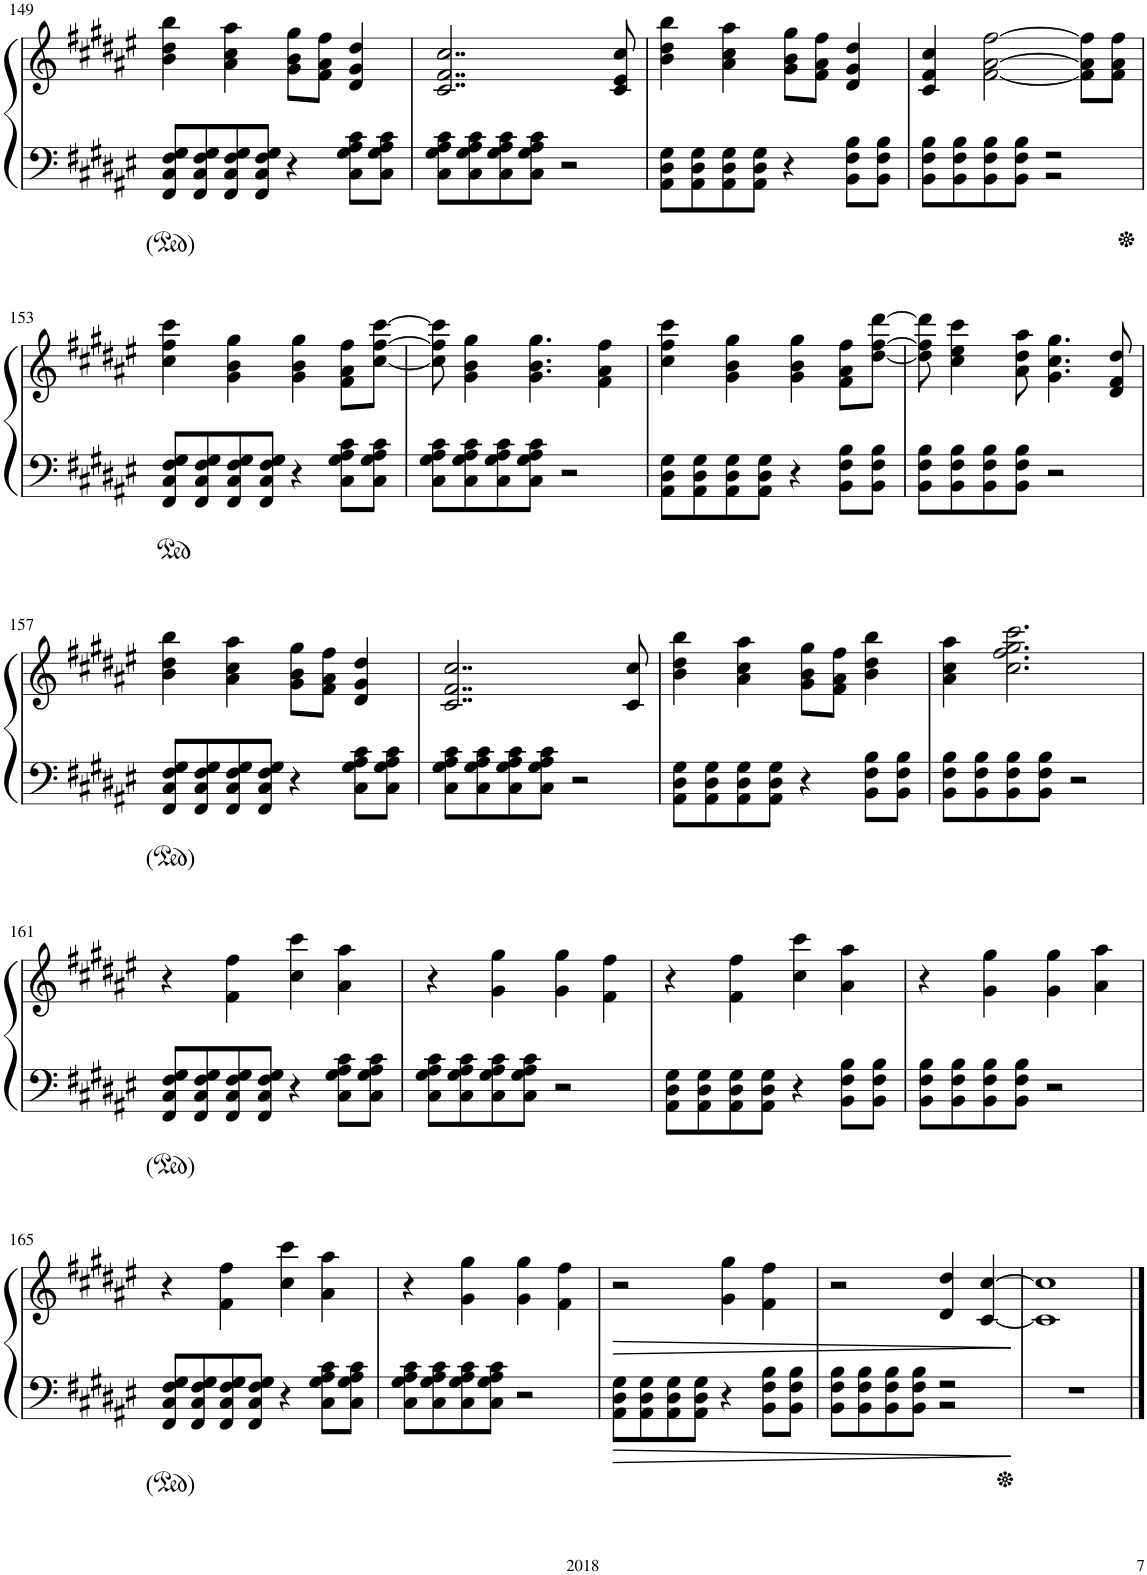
**kern	**kern	**dynam
*part1	*part1	*part1
*staff2	*staff1	*staff1/2
*I"Piano	*	*
*I'Pno.	*	*
!!LO:PB:g=z
*clefF4	*clefG2	*
*k[f#c#g#d#a#e#]	*k[f#c#g#d#a#e#]	*
*M4/4	*M4/4	*
=149	=149	=149
8FF#/ 8C#/ 8F#/ 8G#/L	4b\ 4dd#\ 4bb\	.
8FF#/ 8C#/ 8F#/ 8G#/	.	.
8FF#/ 8C#/ 8F#/ 8G#/	4a#\ 4cc#\ 4aa#\	.
8FF#/ 8C#/ 8F#/ 8G#/J	.	.
4r	8g#\ 8b\ 8gg#\L	.
.	8f#\ 8a#\ 8ff#\J	.
8C#\ 8G#\ 8A#\ 8c#\L	4d#/ 4g#/ 4dd#/	.
8C#\ 8G#\ 8A#\ 8c#\J	.	.
=150	=150	=150
8C#\ 8G#\ 8A#\ 8c#\L	2..c#/ 2..f#/ 2..cc#/	.
8C#\ 8G#\ 8A#\ 8c#\	.	.
8C#\ 8G#\ 8A#\ 8c#\	.	.
8C#\ 8G#\ 8A#\ 8c#\J	.	.
2r	.	.
.	8c#/ 8e#/ 8cc#/	.
=151	=151	=151
8AA#\ 8D#\ 8G#\L	4b\ 4dd#\ 4bb\	.
8AA#\ 8D#\ 8G#\	.	.
8AA#\ 8D#\ 8G#\	4a#\ 4cc#\ 4aa#\	.
8AA#\ 8D#\ 8G#\J	.	.
4r	8g#\ 8b\ 8gg#\L	.
.	8f#\ 8a#\ 8ff#\J	.
8BB\ 8F#\ 8B\L	4d#/ 4g#/ 4dd#/	.
8BB\ 8F#\ 8B\J	.	.
=152	=152	=152
*^	*	*
8BB\ 8F#\ 8B\L	2ryy	4c#/ 4f#/ 4cc#/	.
8BB\ 8F#\ 8B\	.	.	.
8BB\ 8F#\ 8B\	.	[2f#\ [2a#\ [2ff#\	.
8BB\ 8F#\ 8B\J	.	.	.
2r	2r	.	.
.	.	8f#\] 8a#\] 8ff#\]L	.
.	.	8f#\ 8a#\ 8ff#\J	.
*v	*v	*	*
!!LO:LB:g=z
=153	=153	=153
8FF#/ 8C#/ 8F#/ 8G#/L	4cc#\ 4ff#\ 4ccc#\	.
8FF#/ 8C#/ 8F#/ 8G#/	.	.
8FF#/ 8C#/ 8F#/ 8G#/	4g#\ 4b\ 4gg#\	.
8FF#/ 8C#/ 8F#/ 8G#/J	.	.
4r	4g#\ 4b\ 4gg#\	.
8C#\ 8G#\ 8A#\ 8c#\L	8f#\ 8a#\ 8ff#\L	.
8C#\ 8G#\ 8A#\ 8c#\J	[8cc#\ [8ff#\ [8ccc#\J	.
=154	=154	=154
8C#\ 8G#\ 8A#\ 8c#\L	8cc#\] 8ff#\] 8ccc#\]	.
8C#\ 8G#\ 8A#\ 8c#\	4g#\ 4b\ 4gg#\	.
8C#\ 8G#\ 8A#\ 8c#\	.	.
8C#\ 8G#\ 8A#\ 8c#\J	4.g#\ 4.b\ 4.gg#\	.
2r	.	.
.	4f#\ 4a#\ 4ff#\	.
=155	=155	=155
8AA#\ 8D#\ 8G#\L	4cc#\ 4ff#\ 4ccc#\	.
8AA#\ 8D#\ 8G#\	.	.
8AA#\ 8D#\ 8G#\	4g#\ 4b\ 4gg#\	.
8AA#\ 8D#\ 8G#\J	.	.
4r	4g#\ 4b\ 4gg#\	.
8BB\ 8F#\ 8B\L	8f#\ 8a#\ 8ff#\L	.
8BB\ 8F#\ 8B\J	[8dd#\ [8ff#\ [8ddd#\J	.
=156	=156	=156
8BB\ 8F#\ 8B\L	8dd#\] 8ff#\] 8ddd#\]	.
8BB\ 8F#\ 8B\	4cc#\ 4ee#\ 4ccc#\	.
8BB\ 8F#\ 8B\	.	.
8BB\ 8F#\ 8B\J	8a#\ 8dd#\ 8aa#\	.
2r	4.g#\ 4.cc#\ 4.gg#\	.
.	8d#/ 8f#/ 8dd#/	.
!!LO:LB:g=z
=157	=157	=157
8FF#/ 8C#/ 8F#/ 8G#/L	4b\ 4dd#\ 4bb\	.
8FF#/ 8C#/ 8F#/ 8G#/	.	.
8FF#/ 8C#/ 8F#/ 8G#/	4a#\ 4cc#\ 4aa#\	.
8FF#/ 8C#/ 8F#/ 8G#/J	.	.
4r	8g#\ 8b\ 8gg#\L	.
.	8f#\ 8a#\ 8ff#\J	.
8C#\ 8G#\ 8A#\ 8c#\L	4d#/ 4g#/ 4dd#/	.
8C#\ 8G#\ 8A#\ 8c#\J	.	.
=158	=158	=158
8C#\ 8G#\ 8A#\ 8c#\L	2..c#/ 2..f#/ 2..cc#/	.
8C#\ 8G#\ 8A#\ 8c#\	.	.
8C#\ 8G#\ 8A#\ 8c#\	.	.
8C#\ 8G#\ 8A#\ 8c#\J	.	.
2r	.	.
.	8c#/ 8cc#/	.
=159	=159	=159
8AA#\ 8D#\ 8G#\L	4b\ 4dd#\ 4bb\	.
8AA#\ 8D#\ 8G#\	.	.
8AA#\ 8D#\ 8G#\	4a#\ 4cc#\ 4aa#\	.
8AA#\ 8D#\ 8G#\J	.	.
4r	8g#\ 8b\ 8gg#\L	.
.	8f#\ 8a#\ 8ff#\J	.
8BB\ 8F#\ 8B\L	4b\ 4dd#\ 4bb\	.
8BB\ 8F#\ 8B\J	.	.
=160	=160	=160
8BB\ 8F#\ 8B\L	4a#\ 4cc#\ 4aa#\	.
8BB\ 8F#\ 8B\	.	.
8BB\ 8F#\ 8B\	2.cc#\ 2.ff#\ 2.gg#\ 2.ccc#\	.
8BB\ 8F#\ 8B\J	.	.
2r	.	.
!!LO:LB:g=z
=161	=161	=161
8FF#/ 8C#/ 8F#/ 8G#/L	4r	.
8FF#/ 8C#/ 8F#/ 8G#/	.	.
8FF#/ 8C#/ 8F#/ 8G#/	4f#\ 4ff#\	.
8FF#/ 8C#/ 8F#/ 8G#/J	.	.
4r	4cc#\ 4ccc#\	.
8C#\ 8G#\ 8A#\ 8c#\L	4a#\ 4aa#\	.
8C#\ 8G#\ 8A#\ 8c#\J	.	.
=162	=162	=162
8C#\ 8G#\ 8A#\ 8c#\L	4r	.
8C#\ 8G#\ 8A#\ 8c#\	.	.
8C#\ 8G#\ 8A#\ 8c#\	4g#\ 4gg#\	.
8C#\ 8G#\ 8A#\ 8c#\J	.	.
2r	4g#\ 4gg#\	.
.	4f#\ 4ff#\	.
=163	=163	=163
8AA#\ 8D#\ 8G#\L	4r	.
8AA#\ 8D#\ 8G#\	.	.
8AA#\ 8D#\ 8G#\	4f#\ 4ff#\	.
8AA#\ 8D#\ 8G#\J	.	.
4r	4cc#\ 4ccc#\	.
8BB\ 8F#\ 8B\L	4a#\ 4aa#\	.
8BB\ 8F#\ 8B\J	.	.
=164	=164	=164
8BB\ 8F#\ 8B\L	4r	.
8BB\ 8F#\ 8B\	.	.
8BB\ 8F#\ 8B\	4g#\ 4gg#\	.
8BB\ 8F#\ 8B\J	.	.
2r	4g#\ 4gg#\	.
.	4a#\ 4aa#\	.
!!LO:LB:g=z
=165	=165	=165
8FF#/ 8C#/ 8F#/ 8G#/L	4r	.
8FF#/ 8C#/ 8F#/ 8G#/	.	.
8FF#/ 8C#/ 8F#/ 8G#/	4f#\ 4ff#\	.
8FF#/ 8C#/ 8F#/ 8G#/J	.	.
4r	4cc#\ 4ccc#\	.
8C#\ 8G#\ 8A#\ 8c#\L	4a#\ 4aa#\	.
8C#\ 8G#\ 8A#\ 8c#\J	.	.
=166	=166	=166
8C#\ 8G#\ 8A#\ 8c#\L	4r	.
8C#\ 8G#\ 8A#\ 8c#\	.	.
8C#\ 8G#\ 8A#\ 8c#\	4g#\ 4gg#\	.
8C#\ 8G#\ 8A#\ 8c#\J	.	.
2r	4g#\ 4gg#\	.
.	4f#\ 4ff#\	.
=167	=167	=167
!	!	!LO:HP:b
8AA#\ 8D#\ 8G#\L	2r	>
8AA#\ 8D#\ 8G#\	.	.
8AA#\ 8D#\ 8G#\	.	.
8AA#\ 8D#\ 8G#\J	.	.
4r	4g#\ 4gg#\	.
8BB\ 8F#\ 8B\L	4f#\ 4ff#\	.
8BB\ 8F#\ 8B\J	.	.
=168	=168	=168
*^	*	*
8BB\ 8F#\ 8B\L	2ryy	2r	.
8BB\ 8F#\ 8B\	.	.	.
8BB\ 8F#\ 8B\	.	.	.
8BB\ 8F#\ 8B\J	.	.	.
2r	2r	4d#/ 4dd#/	.
.	.	[4c#/ [4cc#/	.
*v	*v	*	*
.	.	]
=169	=169	=169
1r	1c#] 1cc#]	.
==	==	==
*-	*-	*-
